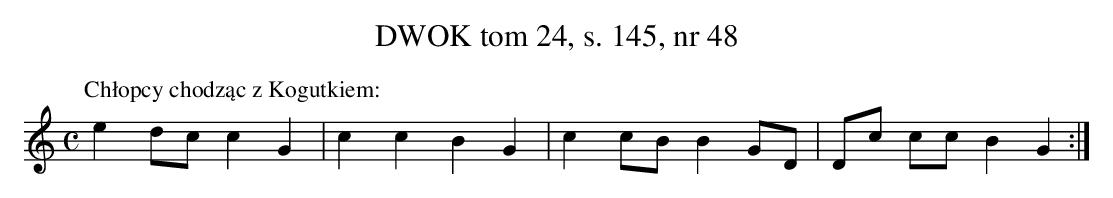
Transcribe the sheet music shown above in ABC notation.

X:1
T: DWOK tom 24, s. 145, nr 48
L: 1/16
M: C
K: C
P: Chłopcy chodząc z Kogutkiem:
e4 d2c2 c4 G4 | c4 c4 B4 G4 | c4 c2B2 B4 G2D2 | D2c2 c2c2 B4G4 :|
